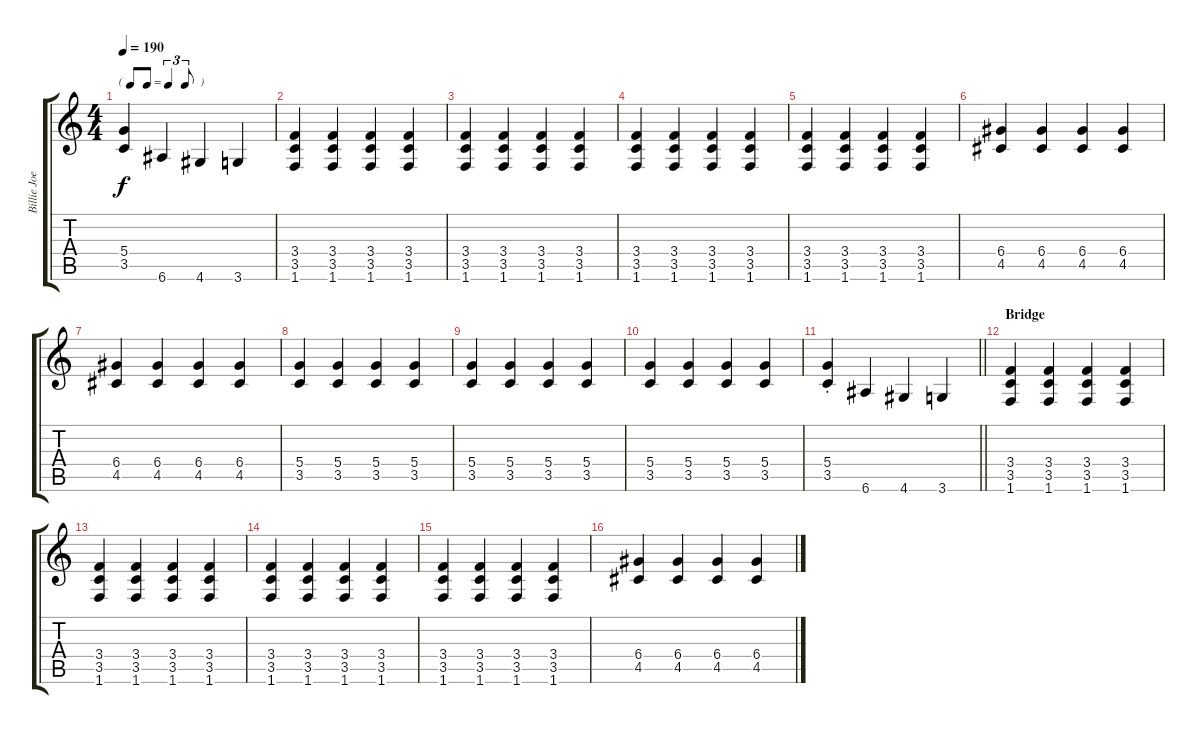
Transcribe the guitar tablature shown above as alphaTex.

\track ("Billie Joe" "Billie Joe") {instrument distortionguitar}
\staff {score tabs}
\tuning (E4 B3 G3 D3 A2 E2) {hide}
\ts (4 4)
\tf triplet8th
\tempo 190
\clef g2
\ks c
(5.4 3.5).4{dy f} 6.6.4 4.6.4 3.6.4 |
(3.4 3.5 1.6).4 (3.4 3.5 1.6).4 (3.4 3.5 1.6).4 (3.4 3.5 1.6).4 |
(3.4 3.5 1.6).4 (3.4 3.5 1.6).4 (3.4 3.5 1.6).4 (3.4 3.5 1.6).4 |
(3.4 3.5 1.6).4 (3.4 3.5 1.6).4 (3.4 3.5 1.6).4 (3.4 3.5 1.6).4 |
(3.4 3.5 1.6).4 (3.4 3.5 1.6).4 (3.4 3.5 1.6).4 (3.4 3.5 1.6).4 |
(6.4 4.5).4 (6.4 4.5).4 (6.4 4.5).4 (6.4 4.5).4 |
(6.4 4.5).4 (6.4 4.5).4 (6.4 4.5).4 (6.4 4.5).4 |
(5.4 3.5).4 (5.4 3.5).4 (5.4 3.5).4 (5.4 3.5).4 |
(5.4 3.5).4 (5.4 3.5).4 (5.4 3.5).4 (5.4 3.5).4 |
(5.4 3.5).4 (5.4 3.5).4 (5.4 3.5).4 (5.4 3.5).4 |
\barLineRight lightlight
(5.4{st} 3.5{st}).4 6.6.4 4.6.4 3.6.4 |
\section ("" "Bridge")
(3.4 3.5 1.6).4 (3.4 3.5 1.6).4 (3.4 3.5 1.6).4 (3.4 3.5 1.6).4 |
(3.4 3.5 1.6).4 (3.4 3.5 1.6).4 (3.4 3.5 1.6).4 (3.4 3.5 1.6).4 |
(3.4 3.5 1.6).4 (3.4 3.5 1.6).4 (3.4 3.5 1.6).4 (3.4 3.5 1.6).4 |
(3.4 3.5 1.6).4 (3.4 3.5 1.6).4 (3.4 3.5 1.6).4 (3.4 3.5 1.6).4 |
(6.4 4.5).4 (6.4 4.5).4 (6.4 4.5).4 (6.4 4.5).4
